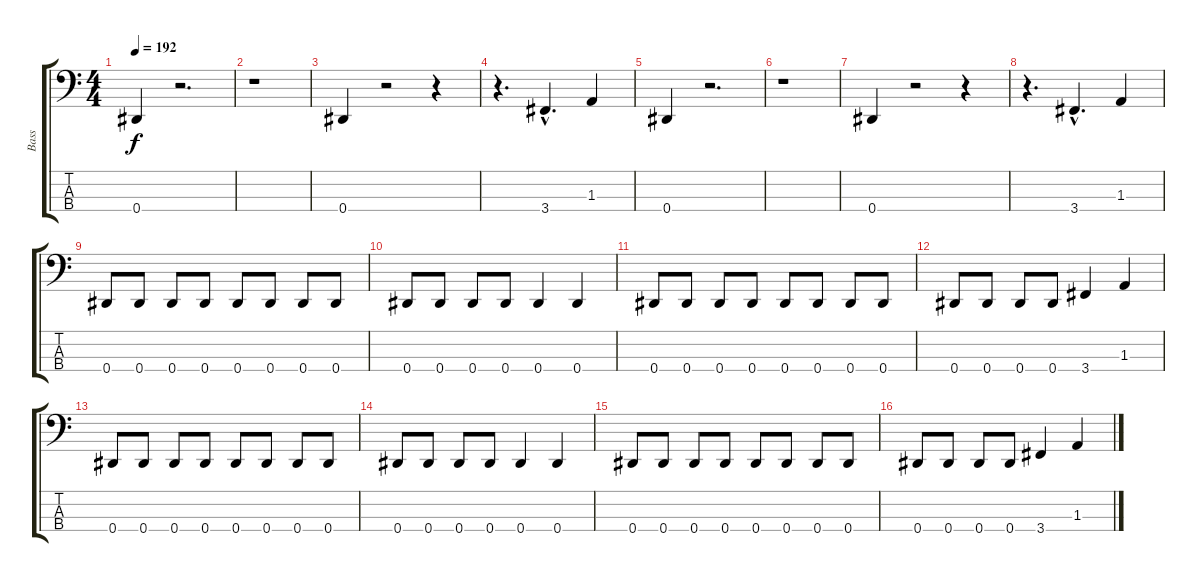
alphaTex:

\track ("Bass" "Bass") {instrument fretlessbass}
\staff {score tabs}
\tuning (Gb2 Db2 Ab1 Eb1) {hide}
\ts (4 4)
\tempo 192
\clef f4
\ks c
0.4.4{dy f instrument fretlessbass} r.2{d} |
r.1 |
0.4.4 r.2 r.4 |
r.4{d} 3.4{hac}.4{d} 1.3.4 |
0.4.4 r.2{d} |
r.1 |
0.4.4 r.2 r.4 |
r.4{d} 3.4{hac}.4{d} 1.3.4 |
0.4.8 0.4.8 0.4.8 0.4.8 0.4.8 0.4.8 0.4.8 0.4.8 |
0.4.8 0.4.8 0.4.8 0.4.8 0.4.4 0.4.4 |
0.4.8 0.4.8 0.4.8 0.4.8 0.4.8 0.4.8 0.4.8 0.4.8 |
0.4.8 0.4.8 0.4.8 0.4.8 3.4.4 1.3.4 |
0.4.8 0.4.8 0.4.8 0.4.8 0.4.8 0.4.8 0.4.8 0.4.8 |
0.4.8 0.4.8 0.4.8 0.4.8 0.4.4 0.4.4 |
0.4.8 0.4.8 0.4.8 0.4.8 0.4.8 0.4.8 0.4.8 0.4.8 |
0.4.8 0.4.8 0.4.8 0.4.8 3.4.4 1.3.4
